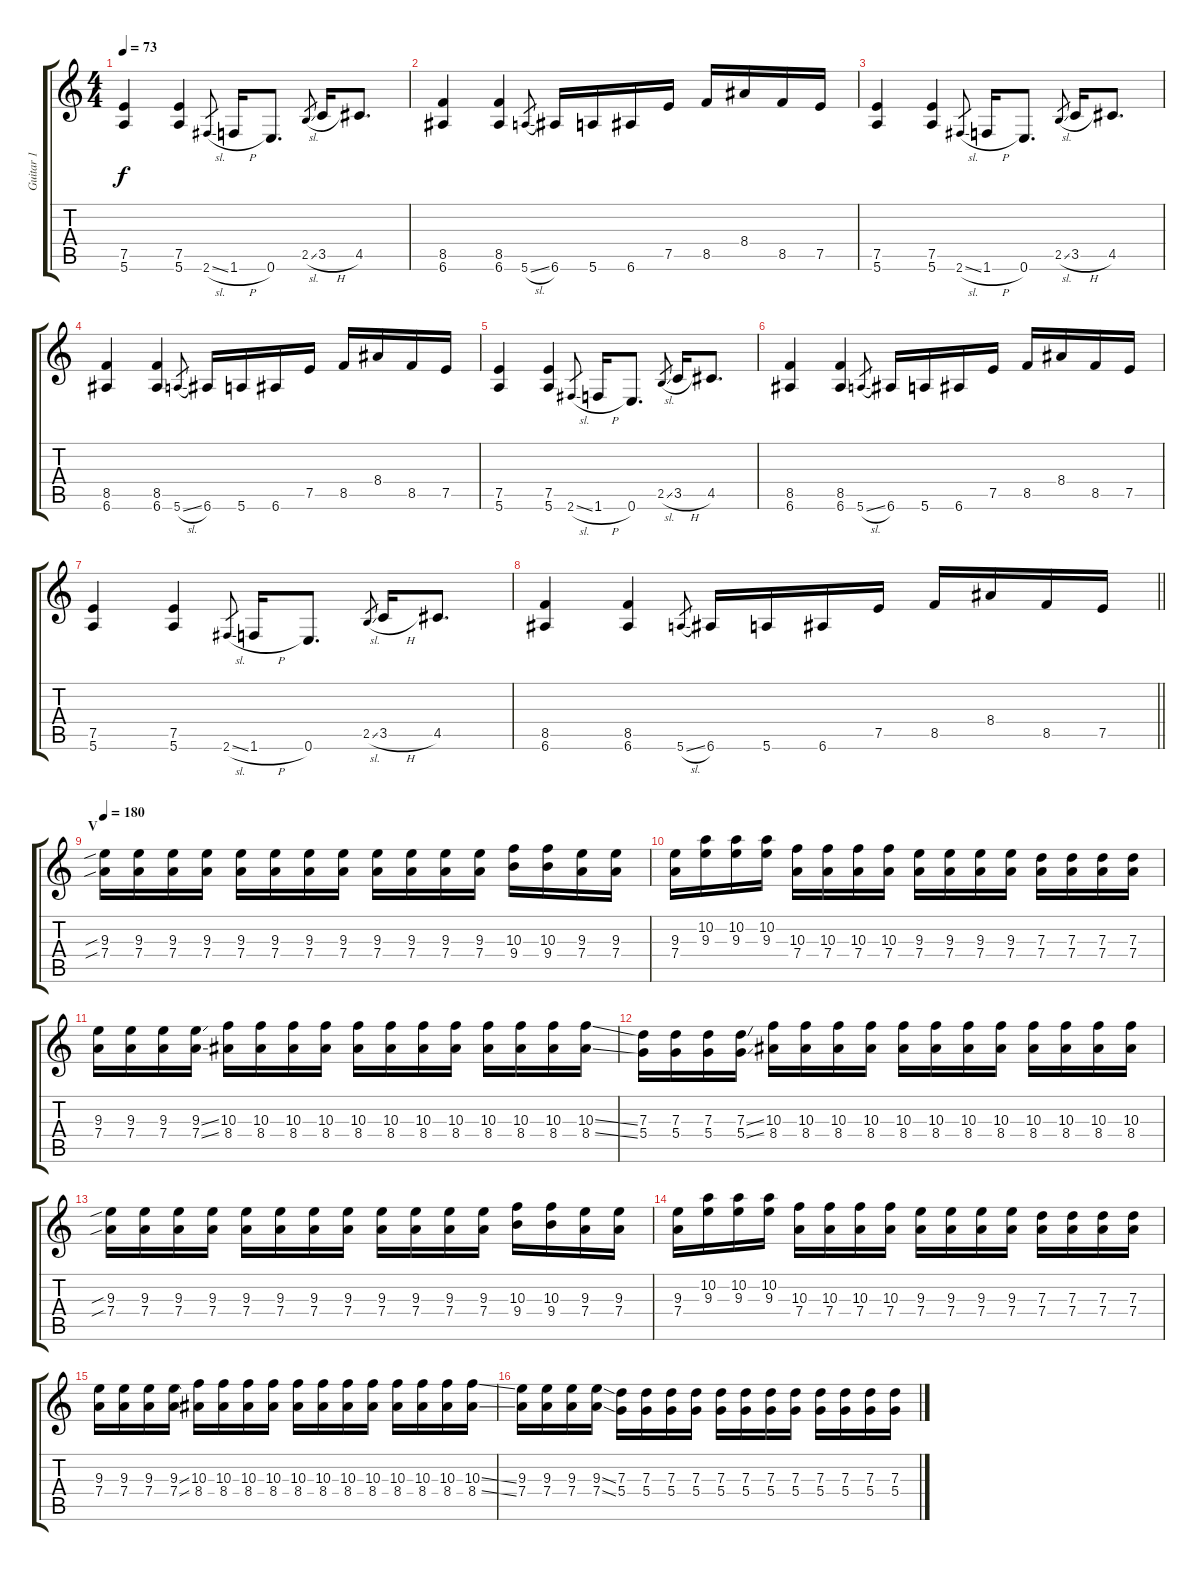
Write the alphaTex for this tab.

\track ("Guitar 1" "Guitar 1") {instrument distortionguitar}
\staff {score tabs}
\tuning (E4 B3 G3 D3 A2 E2) {hide}
\ts (4 4)
\tempo 73
\clef g2
\ks c
(7.5 5.6).4{dy f} (7.5 5.6).4 2.6{sl}.8{gr} 1.6{h}.16 0.6.8{d} 2.5{sl}.8{gr} 3.5{h}.16 4.5.8{d} |
(8.5 6.6).4 (8.5 6.6).4 5.6{sl}.8{gr} 6.6.16 5.6.16 6.6.16 7.5.16 8.5.16 8.4.16 8.5.16 7.5.16 |
(7.5 5.6).4 (7.5 5.6).4 2.6{sl}.8{gr} 1.6{h}.16 0.6.8{d} 2.5{sl}.8{gr} 3.5{h}.16 4.5.8{d} |
(8.5 6.6).4 (8.5 6.6).4 5.6{sl}.8{gr} 6.6.16 5.6.16 6.6.16 7.5.16 8.5.16 8.4.16 8.5.16 7.5.16 |
(7.5 5.6).4 (7.5 5.6).4 2.6{sl}.8{gr} 1.6{h}.16 0.6.8{d} 2.5{sl}.8{gr} 3.5{h}.16 4.5.8{d} |
(8.5 6.6).4 (8.5 6.6).4 5.6{sl}.8{gr} 6.6.16 5.6.16 6.6.16 7.5.16 8.5.16 8.4.16 8.5.16 7.5.16 |
(7.5 5.6).4 (7.5 5.6).4 2.6{sl}.8{gr} 1.6{h}.16 0.6.8{d} 2.5{sl}.8{gr} 3.5{h}.16 4.5.8{d} |
\barLineRight lightlight
(8.5 6.6).4 (8.5 6.6).4 5.6{sl}.8{gr} 6.6.16 5.6.16 6.6.16 7.5.16 8.5.16 8.4.16 8.5.16 7.5.16 |
\section ("" "V")
\tempo 180
(9.3{sib} 7.4{sib}).16 (9.3 7.4).16 (9.3 7.4).16 (9.3 7.4).16 (9.3 7.4).16 (9.3 7.4).16 (9.3 7.4).16 (9.3 7.4).16 (9.3 7.4).16 (9.3 7.4).16 (9.3 7.4).16 (9.3 7.4).16 (10.3 9.4).16 (10.3 9.4).16 (9.3 7.4).16 (9.3 7.4).16 |
(9.3 7.4).16 (10.2 9.3).16 (10.2 9.3).16 (10.2 9.3).16 (10.3 7.4).16 (10.3 7.4).16 (10.3 7.4).16 (10.3 7.4).16 (9.3 7.4).16 (9.3 7.4).16 (9.3 7.4).16 (9.3 7.4).16 (7.3 7.4).16 (7.3 7.4).16 (7.3 7.4).16 (7.3 7.4).16 |
(9.3 7.4).16 (9.3 7.4).16 (9.3 7.4).16 (9.3{ss} 7.4{ss}).16 (10.3 8.4).16 (10.3 8.4).16 (10.3 8.4).16 (10.3 8.4).16 (10.3 8.4).16 (10.3 8.4).16 (10.3 8.4).16 (10.3 8.4).16 (10.3 8.4).16 (10.3 8.4).16 (10.3 8.4).16 (10.3{ss} 8.4{ss}).16 |
(7.3 5.4).16 (7.3 5.4).16 (7.3 5.4).16 (7.3{ss} 5.4{ss}).16 (10.3 8.4).16 (10.3 8.4).16 (10.3 8.4).16 (10.3 8.4).16 (10.3 8.4).16 (10.3 8.4).16 (10.3 8.4).16 (10.3 8.4).16 (10.3 8.4).16 (10.3 8.4).16 (10.3 8.4).16 (10.3 8.4).16 |
(9.3{sib} 7.4{sib}).16 (9.3 7.4).16 (9.3 7.4).16 (9.3 7.4).16 (9.3 7.4).16 (9.3 7.4).16 (9.3 7.4).16 (9.3 7.4).16 (9.3 7.4).16 (9.3 7.4).16 (9.3 7.4).16 (9.3 7.4).16 (10.3 9.4).16 (10.3 9.4).16 (9.3 7.4).16 (9.3 7.4).16 |
(9.3 7.4).16 (10.2 9.3).16 (10.2 9.3).16 (10.2 9.3).16 (10.3 7.4).16 (10.3 7.4).16 (10.3 7.4).16 (10.3 7.4).16 (9.3 7.4).16 (9.3 7.4).16 (9.3 7.4).16 (9.3 7.4).16 (7.3 7.4).16 (7.3 7.4).16 (7.3 7.4).16 (7.3 7.4).16 |
(9.3 7.4).16 (9.3 7.4).16 (9.3 7.4).16 (9.3{ss} 7.4{ss}).16 (10.3 8.4).16 (10.3 8.4).16 (10.3 8.4).16 (10.3 8.4).16 (10.3 8.4).16 (10.3 8.4).16 (10.3 8.4).16 (10.3 8.4).16 (10.3 8.4).16 (10.3 8.4).16 (10.3 8.4).16 (10.3{ss} 8.4{ss}).16 |
(9.3 7.4).16 (9.3 7.4).16 (9.3 7.4).16 (9.3{ss} 7.4{ss}).16 (7.3 5.4).16 (7.3 5.4).16 (7.3 5.4).16 (7.3 5.4).16 (7.3 5.4).16 (7.3 5.4).16 (7.3 5.4).16 (7.3 5.4).16 (7.3 5.4).16 (7.3 5.4).16 (7.3 5.4).16 (7.3 5.4).16
